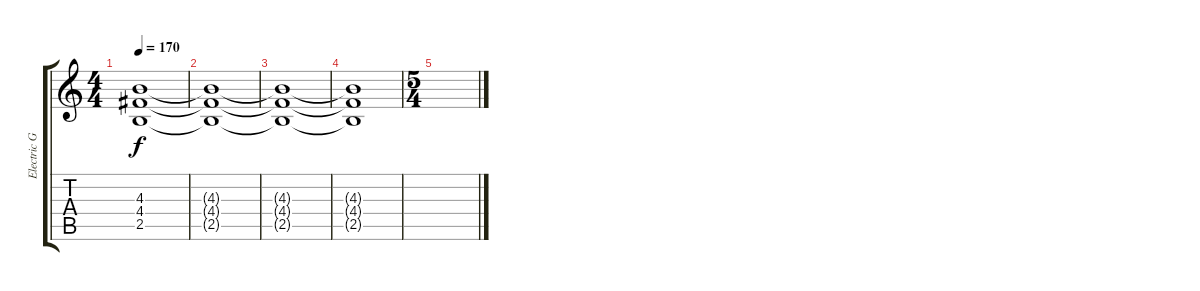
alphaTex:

\track ("Electric Guiitar" "Electric G") {instrument distortionguitar}
\staff {score tabs}
\tuning (E4 B3 G3 D3 A2 E2) {hide}
\ts (4 4)
\tempo 170
\clef g2
\ks c
(4.3{t} 4.4{t} 2.5{t}).1{dy f} |
(4.3{t} 4.4{t} 2.5{t}).1 |
(4.3{t} 4.4{t} 2.5{t}).1 |
(4.3{t} 4.4{t} 2.5{t}).1 |
\ts (5 4)
